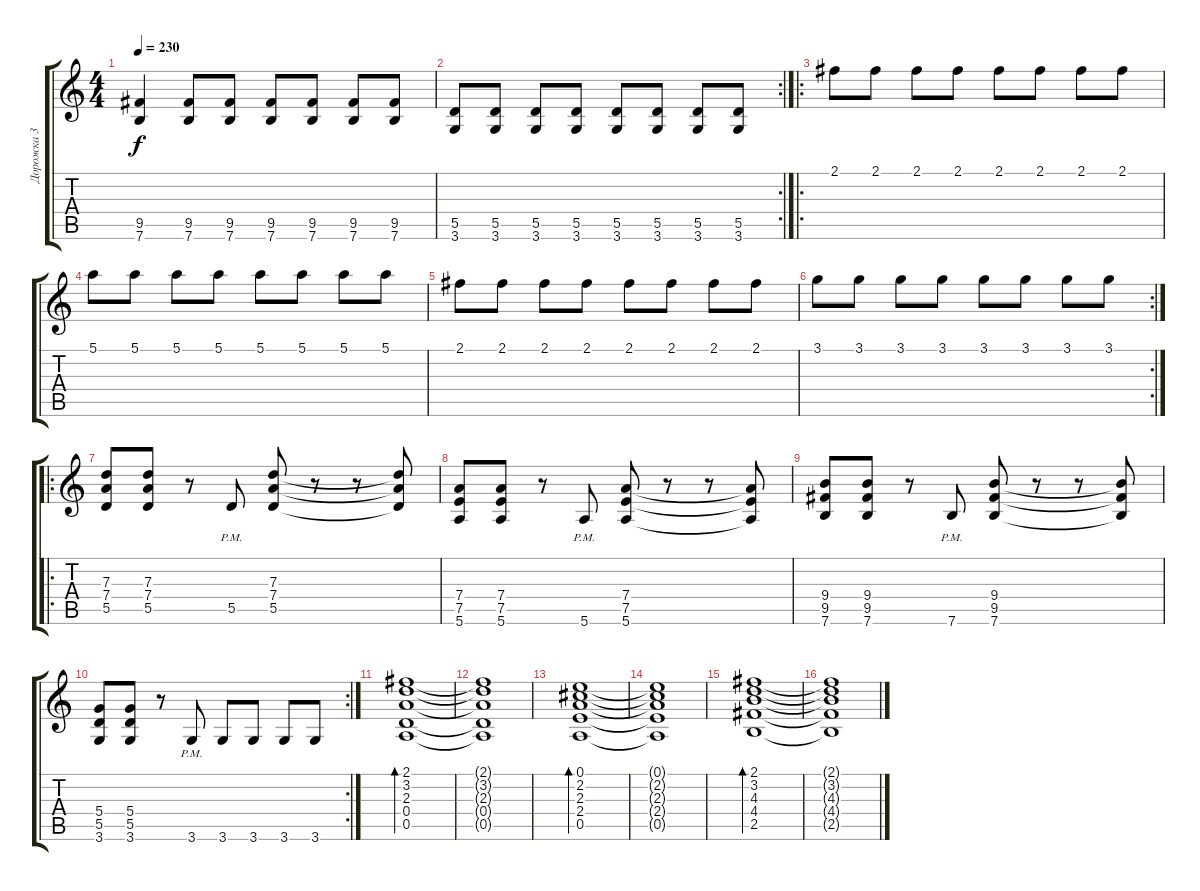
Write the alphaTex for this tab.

\track ("Дорожка 3" "Дорожка 3") {instrument overdrivenguitar}
\staff {score tabs}
\tuning (E4 B3 G3 D3 A2 E2) {hide}
\ts (4 4)
\tempo 230
\clef g2
\ks c
(9.5 7.6).4{dy f} (9.5 7.6).8 (9.5 7.6).8 (9.5 7.6).8 (9.5 7.6).8 (9.5 7.6).8 (9.5 7.6).8 |
\rc 2
(5.5 3.6).8 (5.5 3.6).8 (5.5 3.6).8 (5.5 3.6).8 (5.5 3.6).8 (5.5 3.6).8 (5.5 3.6).8 (5.5 3.6).8 |
\ro
2.1.8 2.1.8 2.1.8 2.1.8 2.1.8 2.1.8 2.1.8 2.1.8 |
5.1.8 5.1.8 5.1.8 5.1.8 5.1.8 5.1.8 5.1.8 5.1.8 |
2.1.8 2.1.8 2.1.8 2.1.8 2.1.8 2.1.8 2.1.8 2.1.8 |
\rc 2
3.1.8 3.1.8 3.1.8 3.1.8 3.1.8 3.1.8 3.1.8 3.1.8 |
\ro
(7.3 7.4 5.5).8 (7.3 7.4 5.5).8 r.8 5.5{pm}.8 (7.3 7.4 5.5).8 r.8 r.8 (7.3{t} 7.4{t} 5.5{t}).8 |
(7.4 7.5 5.6).8 (7.4 7.5 5.6).8 r.8 5.6{pm}.8 (7.4 7.5 5.6).8 r.8 r.8 (7.4{t} 7.5{t} 5.6{t}).8 |
(9.4 9.5 7.6).8 (9.4 9.5 7.6).8 r.8 7.6{pm}.8 (9.4 9.5 7.6).8 r.8 r.8 (9.4{t} 9.5{t} 7.6{t}).8 |
\rc 2
(5.4 5.5 3.6).8 (5.4 5.5 3.6).8 r.8 3.6{pm}.8 3.6.8 3.6.8 3.6.8 3.6.8 |
(2.1 3.2 2.3 0.4 0.5).1{bd 240 instrument electricguitarclean} |
(2.1{t} 3.2{t} 2.3{t} 0.4{t} 0.5{t}).1 |
(0.1 2.2 2.3 2.4 0.5).1{bd 240} |
(0.1{t} 2.2{t} 2.3{t} 2.4{t} 0.5{t}).1 |
(2.1 3.2 4.3 4.4 2.5).1{bd 240} |
(2.1{t} 3.2{t} 4.3{t} 4.4{t} 2.5{t}).1
